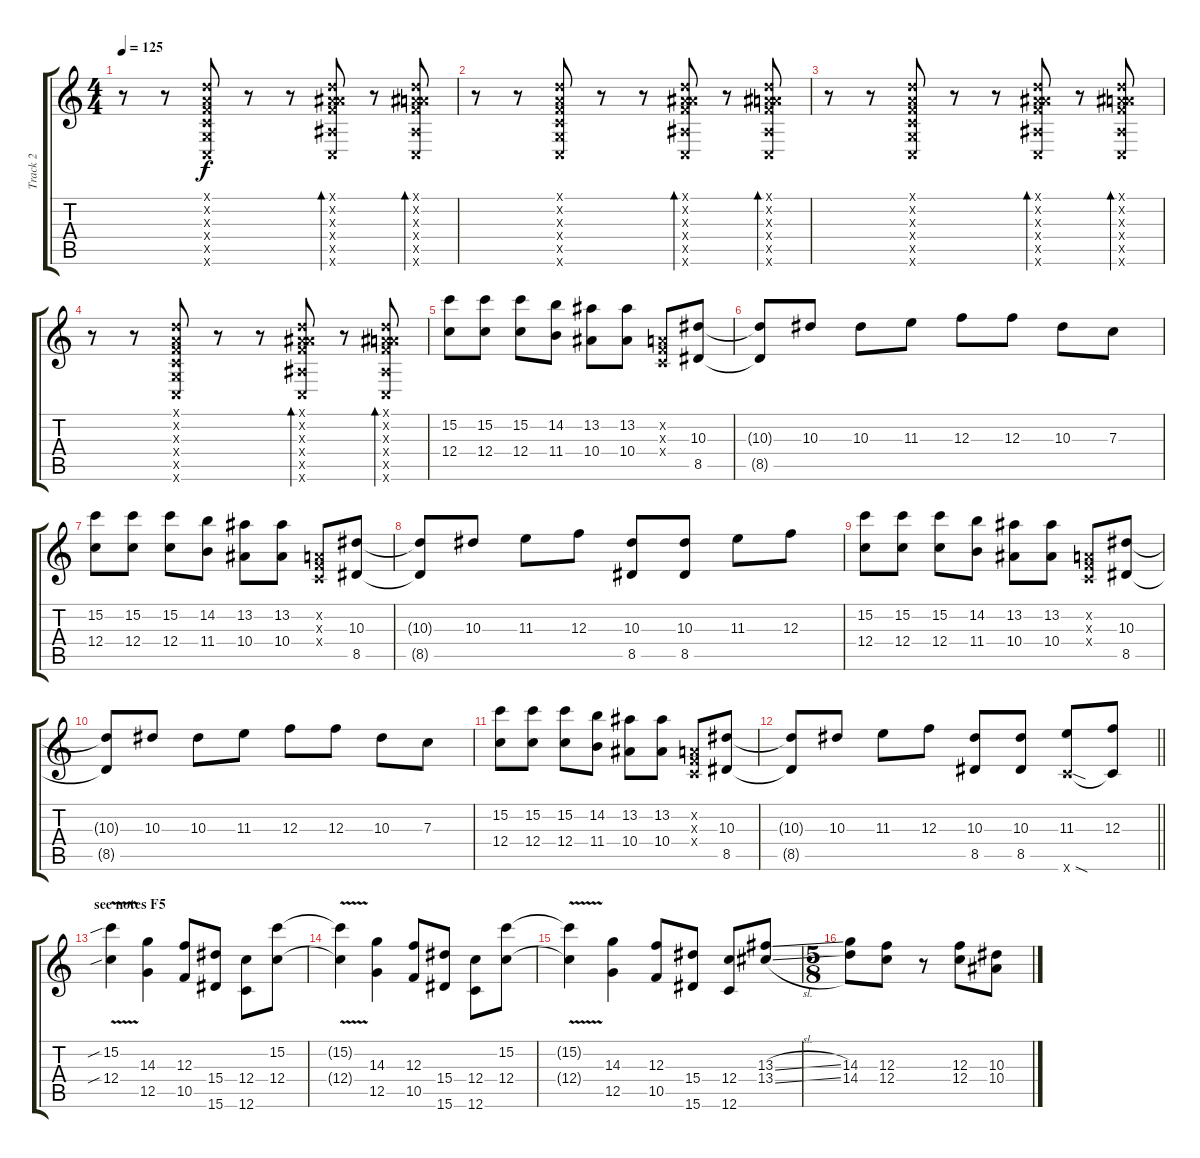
\track ("Track 2" "Track 2") {instrument overdrivenguitar}
\staff {score tabs}
\tuning (D4 A3 F3 C3 G2 C2) {hide}
\ts (4 4)
\tempo 125
\clef g2
\ks c
r.8{dy f} r.8 (0.1{x} 0.2{x} 0.3{x} 0.4{x} 0.5{x} 0.6{x}).8 r.8 r.8 (0.1{x} 0.2{x} 5.3{x} 5.4{x} 3.5{x} 0.6{x}).8{bd 60} r.8 (0.1{x} 0.2{x} 5.3{x} 5.4{x} 3.5{x} 0.6{x}).8{bd 60} |
r.8 r.8 (0.1{x} 0.2{x} 0.3{x} 0.4{x} 0.5{x} 0.6{x}).8 r.8 r.8 (0.1{x} 0.2{x} 5.3{x} 5.4{x} 3.5{x} 0.6{x}).8{bd 60} r.8 (0.1{x} 0.2{x} 5.3{x} 5.4{x} 3.5{x} 0.6{x}).8{bd 60} |
r.8 r.8 (0.1{x} 0.2{x} 0.3{x} 0.4{x} 0.5{x} 0.6{x}).8 r.8 r.8 (0.1{x} 0.2{x} 5.3{x} 5.4{x} 3.5{x} 0.6{x}).8{bd 60} r.8 (0.1{x} 0.2{x} 5.3{x} 5.4{x} 3.5{x} 0.6{x}).8{bd 60} |
r.8 r.8 (0.1{x} 0.2{x} 0.3{x} 0.4{x} 0.5{x} 0.6{x}).8 r.8 r.8 (0.1{x} 0.2{x} 5.3{x} 5.4{x} 3.5{x} 0.6{x}).8{bd 60} r.8 (0.1{x} 0.2{x} 5.3{x} 5.4{x} 3.5{x} 0.6{x}).8{bd 60} |
(15.2 12.4).8 (15.2 12.4).8 (15.2 12.4).8 (14.2 11.4).8 (13.2 10.4).8 (13.2 10.4).8 (0.2{x} 0.3{x} 0.4{x}).8 (10.3 8.5).8 |
(10.3{t} 8.5{t}).8 10.3.8 10.3.8 11.3.8 12.3.8 12.3.8 10.3.8 7.3.8 |
(15.2 12.4).8 (15.2 12.4).8 (15.2 12.4).8 (14.2 11.4).8 (13.2 10.4).8 (13.2 10.4).8 (0.2{x} 0.3{x} 0.4{x}).8 (10.3 8.5).8 |
(10.3{t} 8.5{t}).8 10.3.8 11.3.8 12.3.8 (10.3 8.5).8 (10.3 8.5).8 11.3.8 12.3.8 |
(15.2 12.4).8 (15.2 12.4).8 (15.2 12.4).8 (14.2 11.4).8 (13.2 10.4).8 (13.2 10.4).8 (0.2{x} 0.3{x} 0.4{x}).8 (10.3 8.5).8 |
(10.3{t} 8.5{t}).8 10.3.8 10.3.8 11.3.8 12.3.8 12.3.8 10.3.8 7.3.8 |
(15.2 12.4).8 (15.2 12.4).8 (15.2 12.4).8 (14.2 11.4).8 (13.2 10.4).8 (13.2 10.4).8 (0.2{x} 0.3{x} 0.4{x}).8 (10.3 8.5).8 |
\barLineRight lightlight
(10.3{t} 8.5{t}).8 10.3.8 11.3.8 12.3.8 (10.3 8.5).8 (10.3 8.5).8 (11.3 12.6{sod x}).8 (12.3 12.6{t}).8 |
\section ("" "see notes F5")
(15.2{v sib} 12.4{sib}).4 (14.3 12.5).4 (12.3 10.5).8 (15.4 15.6).8 (12.4 12.6).8 (15.2 12.4).8 |
(15.2{v t} 12.4{t}).4 (14.3 12.5).4 (12.3 10.5).8 (15.4 15.6).8 (12.4 12.6).8 (15.2 12.4).8 |
(15.2{v t} 12.4{t}).4 (14.3 12.5).4 (12.3 10.5).8 (15.4 15.6).8 (12.4 12.6).8 (13.3{sl} 13.4{sl}).8 |
\ts (5 8)
(14.3 14.4).8 (12.3 12.4).8 r.8 (12.3 12.4).8 (10.3 10.4).8
